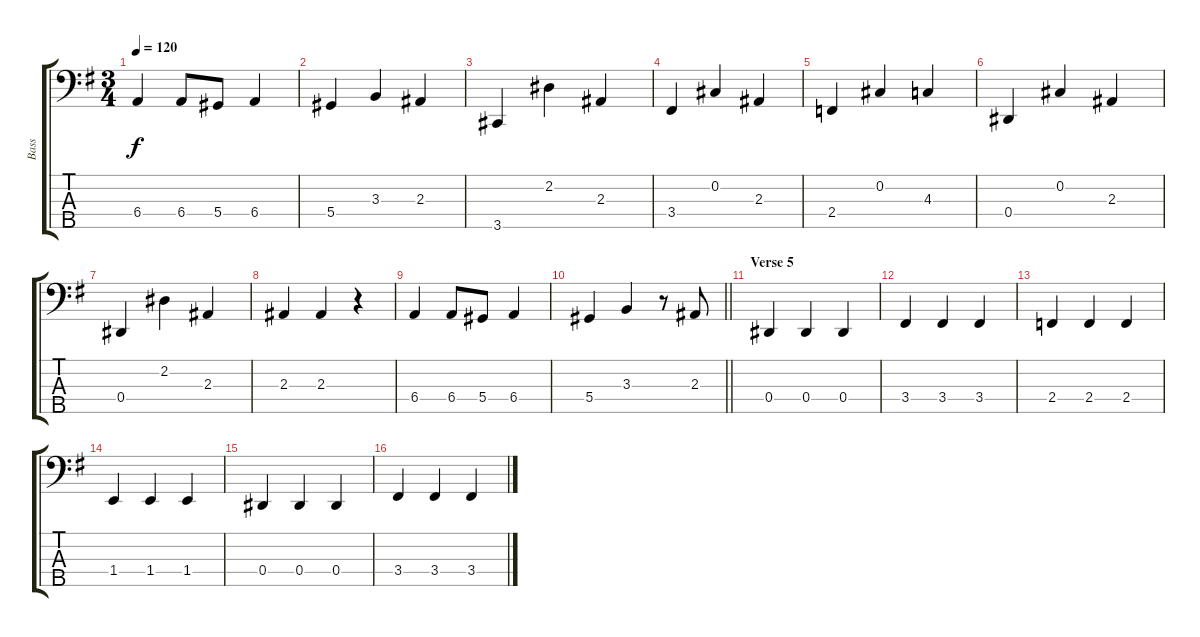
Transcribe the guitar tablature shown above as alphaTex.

\track ("Bass" "Bass") {instrument electricbassfinger}
\staff {score tabs}
\tuning (Gb2 Db2 Ab1 Eb1 Bb0) {hide}
\ts (3 4)
\tempo 120
\clef f4
\ks g
6.4.4{dy f} 6.4.8 5.4.8 6.4.4 |
5.4.4 3.3.4 2.3.4 |
3.5.4 2.2.4 2.3.4 |
3.4.4 0.2.4 2.3.4 |
2.4.4 0.2.4 4.3.4 |
0.4.4 0.2.4 2.3.4 |
0.4.4 2.2.4 2.3.4 |
2.3.4 2.3.4 r.4 |
6.4.4 6.4.8 5.4.8 6.4.4 |
\barLineRight lightlight
5.4.4 3.3.4 r.8 2.3.8 |
\section ("" "Verse 5")
0.4.4 0.4.4 0.4.4 |
3.4.4 3.4.4 3.4.4 |
2.4.4 2.4.4 2.4.4 |
1.4.4 1.4.4 1.4.4 |
0.4.4 0.4.4 0.4.4 |
3.4.4 3.4.4 3.4.4
